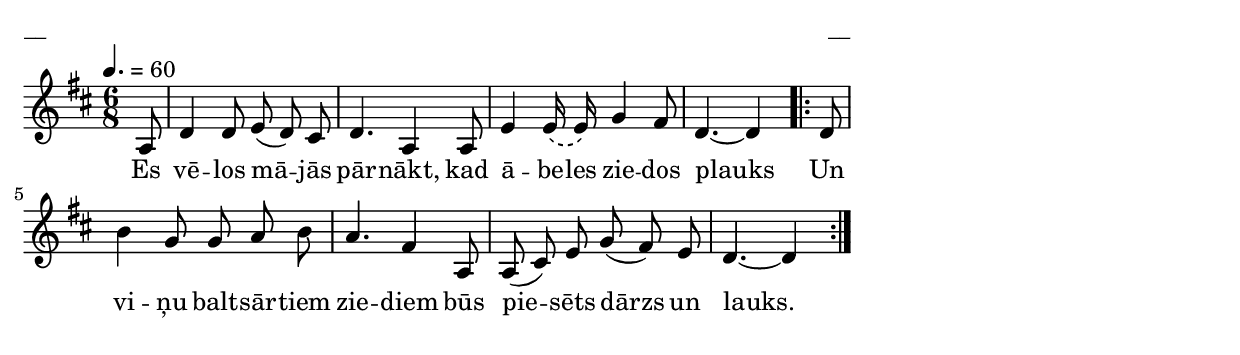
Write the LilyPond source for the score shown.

\version "2.13.16"
%\header {
%    title = "Es vēlos mājās pārnākt"
%}
%#(set-global-staff-size 18)
\paper {
line-width = 14\cm
left-margin = 0.4\cm
between-system-padding = 0.1\cm
between-system-space = 0.1\cm
}
\layout {
indent = #0
ragged-last = ##f
}


voiceA = \relative c' {
\clef "treble"
\key d \major
\time 6/8
\tempo 4.=60
\partial 8*1
\phrasingSlurDashed
a8 | d4 d8 e( d) cis | d4. a4 a8 |  e'4 e16\( e16\) g4 fis8 | d4.~ d4 
\repeat volta 2 {
d8 | b'4 g8 g a b | a4. fis4 a,8 | a8( cis) e g( fis) e | d4.~ d4 
}
} 

lyricA = \lyricmode {
Es vē -- los mā -- jās pār -- nākt, kad ā -- be -- les zie -- dos plauks
Un vi -- ņu balt -- sār -- tiem zie -- diem būs pie -- sēts dārzs un lauks.
}

fullScore = <<
\new Staff {
<<
\new Voice = "voiceA" { \oneVoice \autoBeamOff \voiceA }
\lyricsto "voiceA" \new Lyrics \lyricA
>>
}
>>

\score {
\fullScore
\header { piece = "__" opus = "__" }
}
\markup { \with-color #(x11-color 'white) \sans \smaller "__" }
\score {
\unfoldRepeats
\fullScore
\midi {
\context { \Staff \remove "Staff_performer" }
\context { \Voice \consists "Staff_performer" }
}
}



